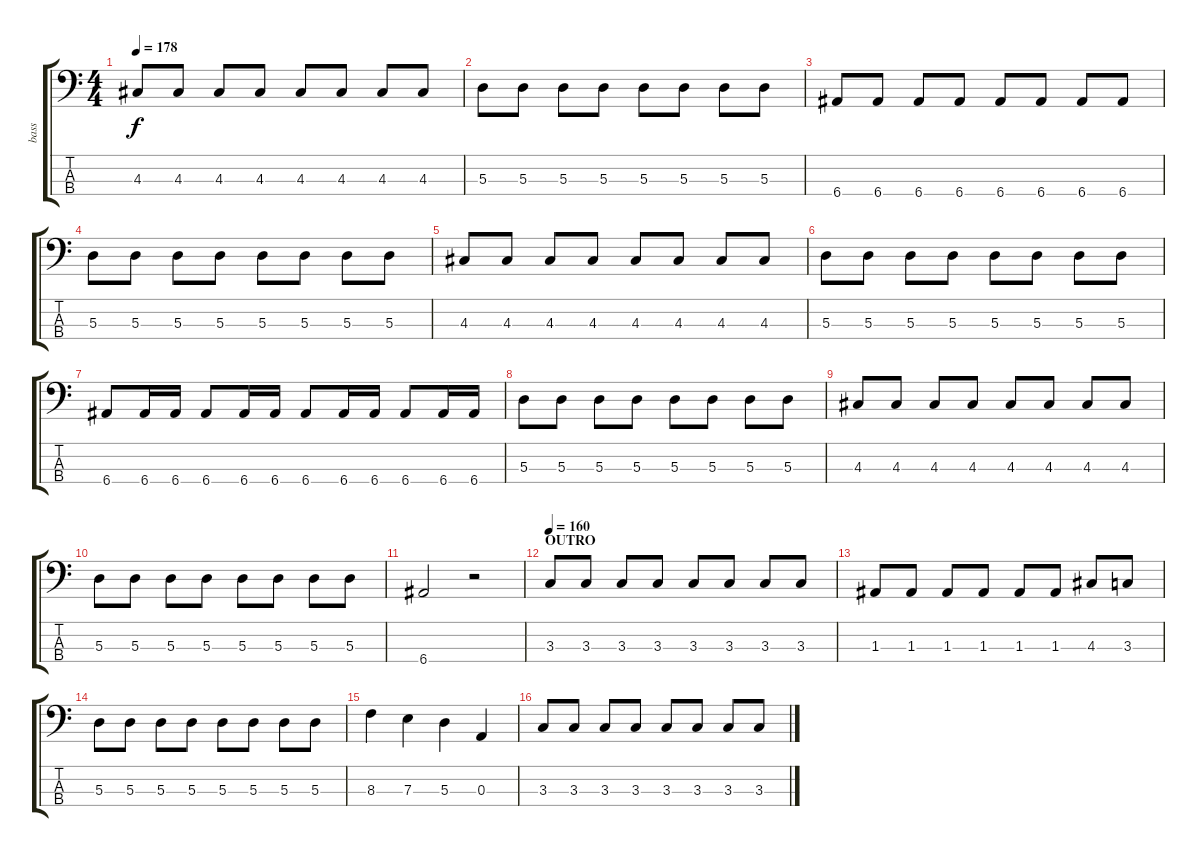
\track ("bass" "bass") {instrument electricbasspick}
\staff {score tabs}
\tuning (G2 D2 A1 E1) {hide}
\ts (4 4)
\tempo 178
\clef f4
\ks c
4.3.8{dy f} 4.3.8 4.3.8 4.3.8 4.3.8 4.3.8 4.3.8 4.3.8 |
5.3.8 5.3.8 5.3.8 5.3.8 5.3.8 5.3.8 5.3.8 5.3.8 |
6.4.8 6.4.8 6.4.8 6.4.8 6.4.8 6.4.8 6.4.8 6.4.8 |
5.3.8 5.3.8 5.3.8 5.3.8 5.3.8 5.3.8 5.3.8 5.3.8 |
4.3.8 4.3.8 4.3.8 4.3.8 4.3.8 4.3.8 4.3.8 4.3.8 |
5.3.8 5.3.8 5.3.8 5.3.8 5.3.8 5.3.8 5.3.8 5.3.8 |
6.4.8 6.4.16 6.4.16 6.4.8 6.4.16 6.4.16 6.4.8 6.4.16 6.4.16 6.4.8 6.4.16 6.4.16 |
5.3.8 5.3.8 5.3.8 5.3.8 5.3.8 5.3.8 5.3.8 5.3.8 |
4.3.8 4.3.8 4.3.8 4.3.8 4.3.8 4.3.8 4.3.8 4.3.8 |
5.3.8 5.3.8 5.3.8 5.3.8 5.3.8 5.3.8 5.3.8 5.3.8 |
6.4.2 r.2 |
\section ("" "OUTRO")
\tempo 160
3.3.8 3.3.8 3.3.8 3.3.8 3.3.8 3.3.8 3.3.8 3.3.8 |
1.3.8 1.3.8 1.3.8 1.3.8 1.3.8 1.3.8 4.3.8 3.3.8 |
5.3.8 5.3.8 5.3.8 5.3.8 5.3.8 5.3.8 5.3.8 5.3.8 |
8.3.4 7.3.4 5.3.4 0.3.4 |
3.3.8 3.3.8 3.3.8 3.3.8 3.3.8 3.3.8 3.3.8 3.3.8
